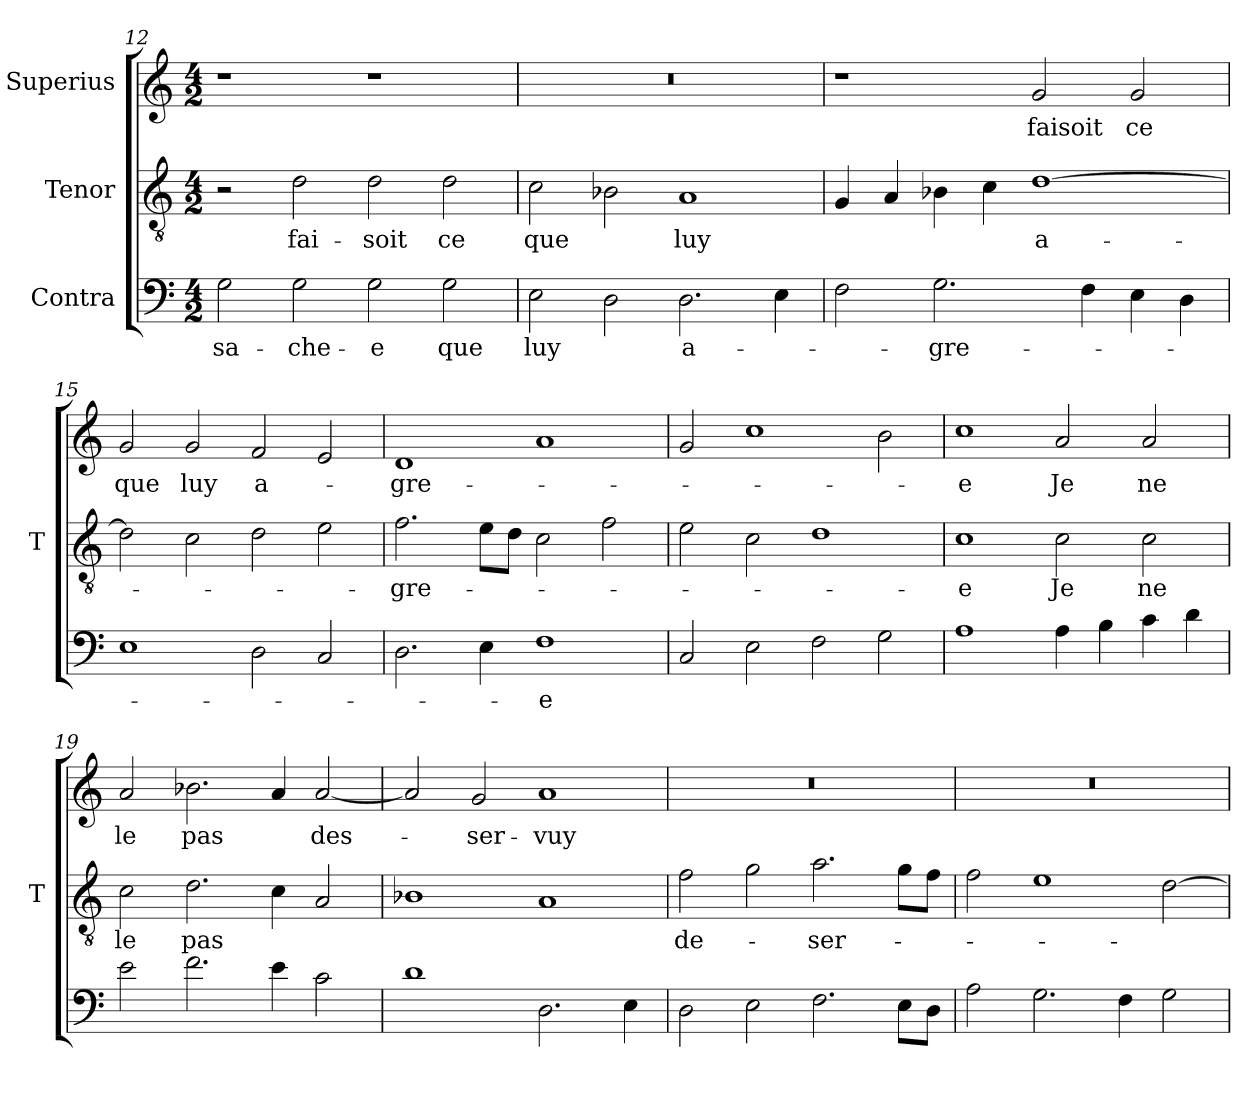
**kern	**text	**kern	**text	**kern	**text
*part3	*part3	*part2	*part2	*part1	*part1
*staff3	*staff3	*staff2	*staff2	*staff1	*staff1
*I"Contra	*	*I"Tenor	*	*I"Superius	*
*	*	*I'T	*	*	*
*clefF4	*	*clefGv2	*	*clefG2	*
*M4/2	*	*M4/2	*	*M4/2	*
=12	=12	=12	=12	=12	=12
2G	sa-	2r	.	1r	.
2G	-che-	2d	fai-	.	.
2G	-e	2d	-soit	1r	.
2G	-que	2d	-ce	.	.
=13	=13	=13	=13	=13	=13
2E	-luy	2c	-que	0r	.
2D	.	2B-X	.	.	.
2.D	a-	1A	-luy	.	.
4E	.	.	.	.	.
=14	=14	=14	=14	=14	=14
2F	.	4G	.	1r	.
.	.	4A	.	.	.
2.G	-gre-	4B-X	.	.	.
.	.	4c	.	.	.
.	.	[1d	a-	2g	-faisoit
4F	.	.	.	.	.
4E	.	.	.	2g	-ce
4D	.	.	.	.	.
=15	=15	=15	=15	=15	=15
1E	.	2d]	.	2g	-que
.	.	2c	.	2g	-luy
2D	.	2d	.	2f	a-
2C	.	2e	.	2e	.
=16	=16	=16	=16	=16	=16
2.D	.	2.f	-gre-	1d	-gre-
4E	.	8e\L	.	.	.
.	.	8d\J	.	.	.
1F	-e	2c	.	1a	.
.	.	2f	.	.	.
=17	=17	=17	=17	=17	=17
2C	.	2e	.	2g	.
2E	.	2c	.	1cc	.
2F	.	1d	.	.	.
2G	.	.	.	2b	.
=18	=18	=18	=18	=18	=18
1A	.	1c	-e	1cc	-e
4A	.	2c	-Je	2a	-Je
4B	.	.	.	.	.
4c	.	2c	-ne	2a	-ne
4d	.	.	.	.	.
=19	=19	=19	=19	=19	=19
2e	.	2c	-le	2a	-le
2.f	.	2.d	-pas	2.b-X	-pas
4e	.	4c	.	4a	.
2c	.	2A	.	[2a	des-
=20	=20	=20	=20	=20	=20
1d	.	1B-X	.	2a]	.
.	.	.	.	2g	-ser-
2.D	.	1A	.	1a	-vuy
4E	.	.	.	.	.
=21	=21	=21	=21	=21	=21
2D	.	2f	de-	0r	.
2E	.	2g	.	.	.
2.F	.	2.a	-ser-	.	.
8E\L	.	8g\L	.	.	.
8D\J	.	8f\J	.	.	.
=22	=22	=22	=22	=22	=22
2A	.	2f	.	0r	.
2.G	.	1e	.	.	.
4F	.	.	.	.	.
2G	.	[2d	.	.	.
=	=	=	=	=	=
*-	*-	*-	*-	*-	*-
